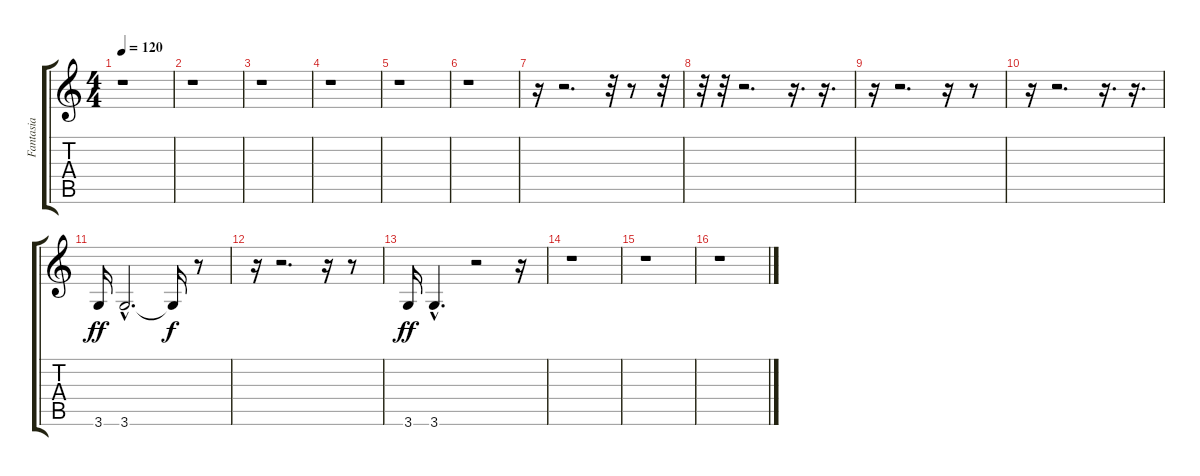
\track ("Fantasia" "Fantasia") {instrument electricbasspick}
\staff {score tabs}
\tuning (E4 B3 G3 D3 A2 E2) {hide}
\ts (4 4)
\tempo 120
\clef g2
\ks c
r.1{dy f} |
r.1 |
r.1 |
r.1 |
r.1 |
r.1 |
r.16{instrument taikodrum} r.2{d} r.32 r.8 r.32 |
r.32 r.32 r.2{d} r.16{d} r.16{d} |
r.16 r.2{d} r.16 r.8 |
r.16 r.2{d} r.16{d} r.16{d} |
3.6.16{dy ff} 3.6{hac}.2{d} 3.6{t}.16{dy f} r.8 |
r.16 r.2{d} r.16 r.8 |
3.6.16{dy ff} 3.6{hac}.4{d} r.2 r.16 |
r.1 |
r.1 |
r.1
